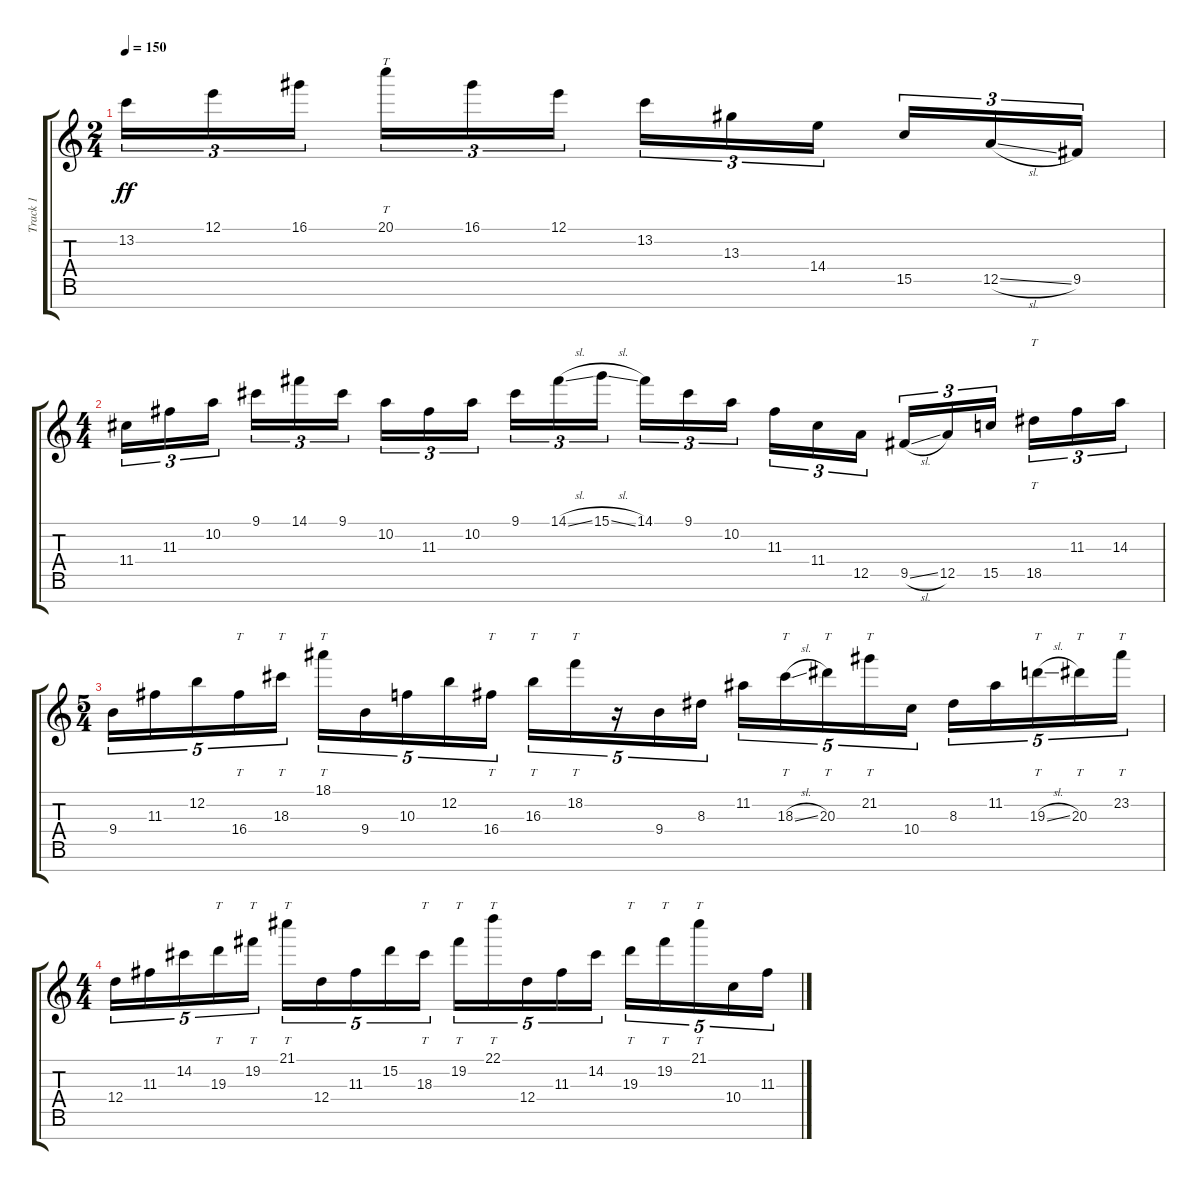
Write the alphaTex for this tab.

\track ("Track 1" "Track 1") {instrument distortionguitar}
\staff {score tabs}
\tuning (E4 B3 G3 D3 A2 E2 B1) {hide}
\ts (2 4)
\tempo 150
\clef g2
\ks c
13.2.16{tu (3 2) dy ff} 12.1.16{tu (3 2)} 16.1.16{tu (3 2) beam splitsecondary} 20.1.16{tt tu (3 2)} 16.1.16{tu (3 2)} 12.1.16{tu (3 2)} 13.2.16{tu (3 2)} 13.3.16{tu (3 2)} 14.4.16{tu (3 2) beam splitsecondary} 15.5.16{tu (3 2)} 12.5{sl}.16{tu (3 2)} 9.5.16{tu (3 2)} |
\ts (4 4)
11.4.16{tu (3 2)} 11.3.16{tu (3 2)} 10.2.16{tu (3 2) beam splitsecondary} 9.1.16{tu (3 2)} 14.1.16{tu (3 2)} 9.1.16{tu (3 2)} 10.2.16{tu (3 2)} 11.3.16{tu (3 2)} 10.2.16{tu (3 2) beam splitsecondary} 9.1.16{tu (3 2)} 14.1{sl}.16{tu (3 2)} 15.1{sl}.16{tu (3 2)} 14.1.16{tu (3 2)} 9.1.16{tu (3 2)} 10.2.16{tu (3 2) beam splitsecondary} 11.3.16{tu (3 2)} 11.4.16{tu (3 2)} 12.5.16{tu (3 2)} 9.5{sl}.16{tu (3 2)} 12.5.16{tu (3 2)} 15.5.16{tu (3 2) beam splitsecondary} 18.5.16{tt tu (3 2)} 11.3.16{tu (3 2)} 14.3.16{tu (3 2)} |
\ts (5 4)
9.4.16{tu (5 4)} 11.3.16{tu (5 4)} 12.2.16{tu (5 4)} 16.4.16{tt tu (5 4)} 18.3.16{tt tu (5 4)} 18.1.16{tt tu (5 4)} 9.4.16{tu (5 4)} 10.3.16{tu (5 4)} 12.2.16{tu (5 4)} 16.4.16{tt tu (5 4)} 16.3.16{tt tu (5 4)} 18.2.16{tt tu (5 4)} r.16{tu (5 4)} 9.4.16{tu (5 4)} 8.3.16{tu (5 4)} 11.2.16{tu (5 4)} 18.3{sl}.16{tt tu (5 4)} 20.3.16{tt tu (5 4)} 21.2.16{tt tu (5 4)} 10.4.16{tu (5 4)} 8.3.16{tu (5 4)} 11.2.16{tu (5 4)} 19.3{sl}.16{tt tu (5 4)} 20.3.16{tt tu (5 4)} 23.2.16{tt tu (5 4)} |
\ts (4 4)
12.4.16{tu (5 4)} 11.3.16{tu (5 4)} 14.2.16{tu (5 4)} 19.3.16{tt tu (5 4)} 19.2.16{tt tu (5 4)} 21.1.16{tt tu (5 4)} 12.4.16{tu (5 4)} 11.3.16{tu (5 4)} 15.2.16{tu (5 4)} 18.3.16{tt tu (5 4)} 19.2.16{tt tu (5 4)} 22.1.16{tt tu (5 4)} 12.4.16{tu (5 4)} 11.3.16{tu (5 4)} 14.2.16{tu (5 4)} 19.3.16{tt tu (5 4)} 19.2.16{tt tu (5 4)} 21.1.16{tt tu (5 4)} 10.4.16{tu (5 4)} 11.3.16{tu (5 4)}
